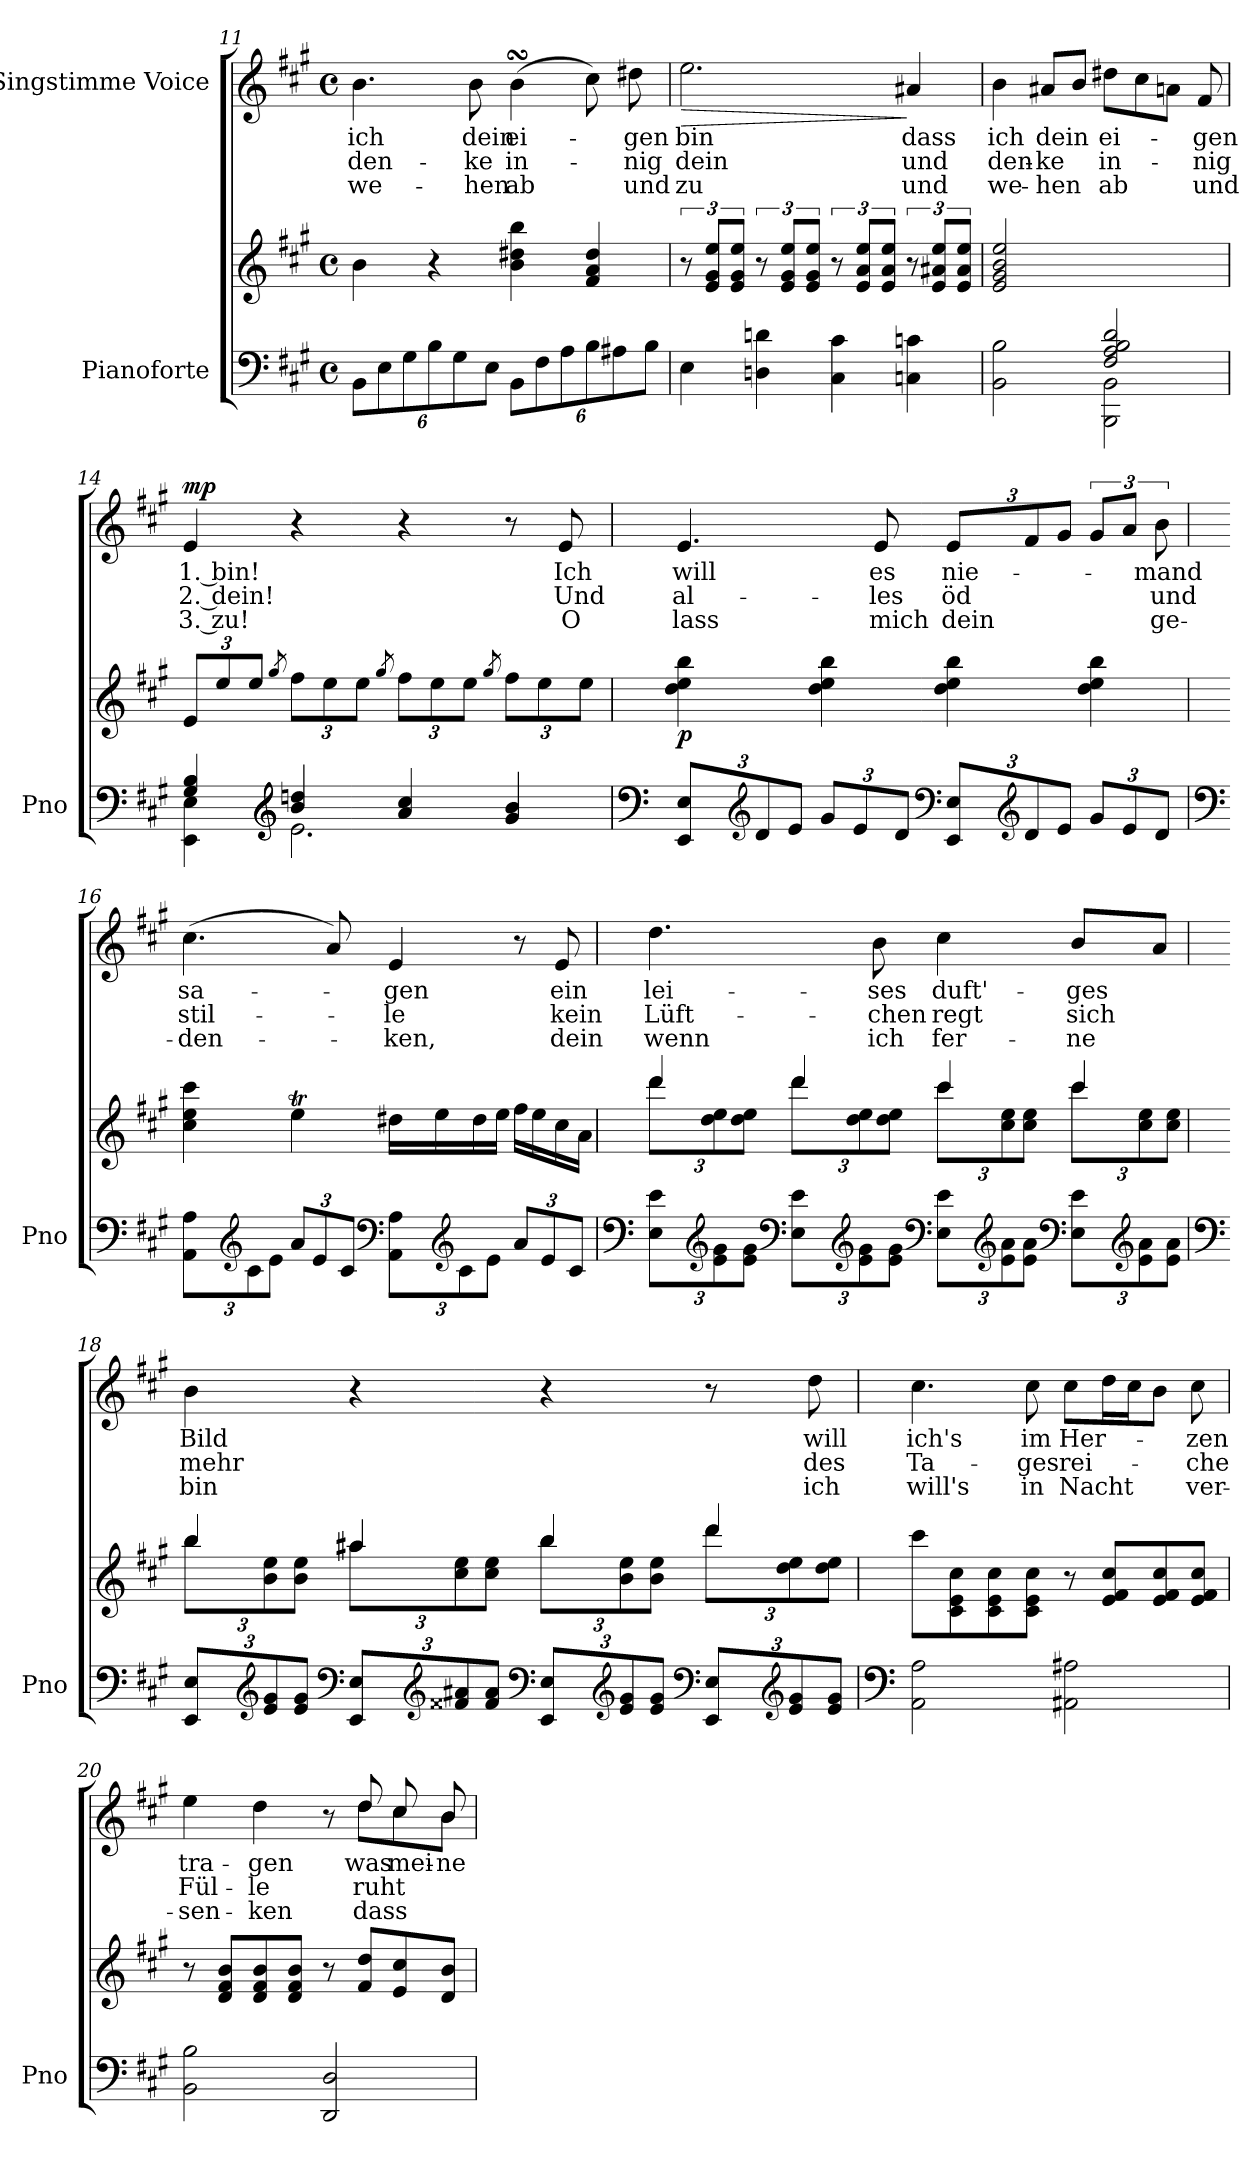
**kern	**kern	**dynam	**kern	**text	**text	**text	**dynam
*part2	*part2	*part2	*part1	*part1	*part1	*part1	*part1
*staff3	*staff2	*staff2/3	*staff1	*staff1	*staff1	*staff1	*staff1
*I"Pianoforte	*	*	*I"Singstimme Voice	*	*	*	*
*I'Pno	*	*	*	*	*	*	*
*clefF4	*clefG2	*	*clefG2	*	*	*	*
*k[f#c#g#]	*k[f#c#g#]	*	*k[f#c#g#]	*	*	*	*
*M4/4	*M4/4	*	*M4/4	*	*	*	*
*met(c)	*met(c)	*	*met(c)	*	*	*	*
*Xbrackettup	*	*	*	*	*	*	*
=11	=11	=11	=11	=11	=11	=11	=11
!	!	!	!	!LO:LY:b	!LO:LY:b	!LO:LY:b	!
12BB\L	4b\	.	4.b\	ich	den-	we-	.
12E\	.	.	.	.	.	.	.
12G#\	.	.	.	.	.	.	.
12B\	4r	.	.	.	.	.	.
12G#\	.	.	.	.	.	.	.
!	!	!	!	!LO:LY:b	!LO:LY:b	!LO:LY:b	!
.	.	.	8b\	dein	-ke	-hen	.
12E\J	.	.	.	.	.	.	.
!	!	!	!	!LO:LY:b	!LO:LY:b	!LO:LY:b	!
12BB\L	4b\ 4dd#X\ 4bb\	.	(>4bsSSS\	ei-	in-	ab	.
12F#\	.	.	.	.	.	.	.
12A\	.	.	.	.	.	.	.
12B\	4f#/ 4a/ 4dd#/	.	8cc#\)	.	.	.	.
12A#X\	.	.	.	.	.	.	.
!	!	!	!	!LO:LY:b	!LO:LY:b	!LO:LY:b	!
.	.	.	8dd#X\	-gen	-nig	und	.
12B\J	.	.	.	.	.	.	.
=12	=12	=12	=12	=12	=12	=12	=12
!	!	!	!	!LO:LY:b	!LO:LY:b	!LO:LY:b	!LO:HP:b
4E\	12r	.	2.ee\	bin	dein	zu	>
.	12e/ 12g#/ 12ee/L	.	.	.	.	.	.
.	12e/ 12g#/ 12ee/J	.	.	.	.	.	.
4Dn\ 4dn\	12r	.	.	.	.	.	.
.	12e/ 12g#/ 12ee/L	.	.	.	.	.	.
.	12e/ 12g#/ 12ee/J	.	.	.	.	.	.
4C#\ 4c#\	12r	.	.	.	.	.	.
.	12e/ 12a/ 12ee/L	.	.	.	.	.	.
.	12e/ 12a/ 12ee/J	.	.	.	.	.	.
!	!	!	!	!LO:LY:b	!LO:LY:b	!LO:LY:b	!
4Cn\ 4cn\	12r	.	4a#X/	dass	und	und	]
.	12e/ 12a#X/ 12ee/L	.	.	.	.	.	.
.	12e/ 12a#/ 12ee/J	.	.	.	.	.	.
=13	=13	=13	=13	=13	=13	=13	=13
*^	*	*	*	*	*	*	*
!	!	!	!	!	!LO:LY:b	!LO:LY:b	!LO:LY:b	!
2ryy	2BB\ 2B\	2e/ 2g#/ 2b/ 2ee/	.	4b\	ich	den-	we-	.
!	!	!	!	!	!LO:LY:b	!LO:LY:b	!LO:LY:b	!
.	.	.	.	8a#X/L	dein	-ke	-hen	.
.	.	.	.	8b/J	.	.	.	.
!	!	!	!	!	!LO:LY:b	!LO:LY:b	!LO:LY:b	!
2F#/ 2A/ 2B/ 2d/	2BBB\ 2BB\	2ryy	.	8dd#X\L	ei-	in-	ab	.
.	.	.	.	8cc#\	.	.	.	.
.	.	.	.	8an\J	.	.	.	.
!	!	!	!	!	!LO:LY:b	!LO:LY:b	!LO:LY:b	!
.	.	.	.	8f#/	-gen	-nig	und	.
!!LO:PB:g=z
=14	=14	=14	=14	=14	=14	=14	=14	=14
*	*	*Xbrackettup	*	*	*	*	*	*
!	!	!	!	!	!LO:LY:b	!LO:LY:b	!LO:LY:b	!LO:DY:a
4G#/ 4B/	4EE\ 4E\	12e/L	.	4e/	1. bin!	2. dein!	3. zu!	mp
.	.	12ee/	.	.	.	.	.	.
.	.	12ee/J	.	.	.	.	.	.
*clefG2	*	*	*	*	*	*	*	*
.	.	8qgg#/	.	.	.	.	.	.
4b/ 4ddn/	2.e\	12ff#\L	.	4r	.	.	.	.
.	.	12ee\	.	.	.	.	.	.
.	.	12ee\J	.	.	.	.	.	.
.	.	8qgg#/	.	.	.	.	.	.
4a/ 4cc#/	.	12ff#\L	.	4r	.	.	.	.
.	.	12ee\	.	.	.	.	.	.
.	.	12ee\J	.	.	.	.	.	.
.	.	8qgg#/	.	.	.	.	.	.
4g#/ 4b/	.	12ff#\L	.	8r	.	.	.	.
.	.	12ee\	.	.	.	.	.	.
!	!	!	!	!	!LO:LY:b	!LO:LY:b	!LO:LY:b	!
.	.	.	.	8e/	Ich	Und	O	.
.	.	12ee\J	.	.	.	.	.	.
*v	*v	*	*	*	*	*	*	*
=15	=15	=15	=15	=15	=15	=15	=15
*clefF4	*	*	*	*	*	*	*
!	!	!LO:DY:b	!	!LO:LY:b	!LO:LY:b	!LO:LY:b	!
12EE/ 12E/L	4dd\ 4ee\ 4bb\	p	4.e/	will	al-	lass	.
*clefG2	*	*	*	*	*	*	*
12d/	.	.	.	.	.	.	.
12e/J	.	.	.	.	.	.	.
12g#/L	4dd\ 4ee\ 4bb\	.	.	.	.	.	.
12e/	.	.	.	.	.	.	.
!	!	!	!	!LO:LY:b	!LO:LY:b	!LO:LY:b	!
.	.	.	8e/	es	-les	mich	.
12d/J	.	.	.	.	.	.	.
*clefF4	*	*	*	*	*	*	*
*	*	*	*Xbrackettup	*	*	*	*
!	!	!	!	!LO:LY:b	!LO:LY:b	!LO:LY:b	!
12EE/ 12E/L	4dd\ 4ee\ 4bb\	.	12e/L	nie-	öd	dein	.
*clefG2	*	*	*	*	*	*	*
12d/	.	.	12f#/	.	.	.	.
12e/J	.	.	12g#/J	.	.	.	.
*	*	*	*brackettup	*	*	*	*
12g#/L	4dd\ 4ee\ 4bb\	.	12g#/L	.	.	.	.
12e/	.	.	12a/J	.	.	.	.
!	!	!	!	!LO:LY:b	!LO:LY:b	!LO:LY:b	!
12d/J	.	.	12b\	-mand	und	ge-	.
=16	=16	=16	=16	=16	=16	=16	=16
*clefF4	*	*	*	*	*	*	*
!	!	!	!	!LO:LY:b	!LO:LY:b	!LO:LY:b	!
12AA\ 12A\L	4cc#\ 4ee\ 4ccc#\	.	(>4.cc#\	sa-	stil-	-den-	.
*clefG2	*	*	*	*	*	*	*
12c#\	.	.	.	.	.	.	.
12e\J	.	.	.	.	.	.	.
12a/L	4eeT\	.	.	.	.	.	.
12e/	.	.	.	.	.	.	.
.	.	.	8a/)	.	.	.	.
12c#/J	.	.	.	.	.	.	.
*clefF4	*	*	*	*	*	*	*
!	!	!	!	!LO:LY:b	!LO:LY:b	!LO:LY:b	!
12AA\ 12A\L	16dd#X\LL	.	4e/	-gen	-le	-ken,	.
.	16ee\	.	.	.	.	.	.
*clefG2	*	*	*	*	*	*	*
12c#\	.	.	.	.	.	.	.
.	16dd#\	.	.	.	.	.	.
12e\J	.	.	.	.	.	.	.
.	16ee\JJ	.	.	.	.	.	.
12a/L	16ff#\LL	.	8r	.	.	.	.
.	16ee\	.	.	.	.	.	.
12e/	.	.	.	.	.	.	.
!	!	!	!	!LO:LY:b	!LO:LY:b	!LO:LY:b	!
.	16cc#\	.	8e/	ein	kein	dein	.
12c#/J	.	.	.	.	.	.	.
.	16a\JJ	.	.	.	.	.	.
!!LO:LB:g=z
=17	=17	=17	=17	=17	=17	=17	=17
*clefF4	*	*	*	*	*	*	*
*	*^	*	*	*	*	*	*
!	!	!	!	!	!LO:LY:b	!LO:LY:b	!LO:LY:b	!
12E\ 12e\L	4ddd/	12ddd\L	.	4.dd\	lei-	Lüft-	wenn	.
*clefG2	*	*	*	*	*	*	*	*
12e\ 12g#\	.	12dd\ 12ee\	.	.	.	.	.	.
12e\ 12g#\J	.	12dd\ 12ee\J	.	.	.	.	.	.
*clefF4	*	*	*	*	*	*	*	*
12E\ 12e\L	4ddd/	12ddd\L	.	.	.	.	.	.
*clefG2	*	*	*	*	*	*	*	*
12e\ 12g#\	.	12dd\ 12ee\	.	.	.	.	.	.
!	!	!	!	!	!LO:LY:b	!LO:LY:b	!LO:LY:b	!
.	.	.	.	8b\	-ses	-chen	ich	.
12e\ 12g#\J	.	12dd\ 12ee\J	.	.	.	.	.	.
*clefF4	*	*	*	*	*	*	*	*
!	!	!	!	!	!LO:LY:b	!LO:LY:b	!LO:LY:b	!
12E\ 12e\L	4ccc#/	12ccc#\L	.	4cc#\	duft'-	regt	fer-	.
*clefG2	*	*	*	*	*	*	*	*
12e\ 12a\	.	12cc#\ 12ee\	.	.	.	.	.	.
12e\ 12a\J	.	12cc#\ 12ee\J	.	.	.	.	.	.
*clefF4	*	*	*	*	*	*	*	*
!	!	!	!	!	!LO:LY:b	!LO:LY:b	!LO:LY:b	!
12E\ 12e\L	4ccc#/	12ccc#\L	.	8b/L	-ges	sich	-ne	.
*clefG2	*	*	*	*	*	*	*	*
12e\ 12a\	.	12cc#\ 12ee\	.	.	.	.	.	.
.	.	.	.	8a/J	.	.	.	.
12e\ 12a\J	.	12cc#\ 12ee\J	.	.	.	.	.	.
=18	=18	=18	=18	=18	=18	=18	=18	=18
*clefF4	*	*	*	*	*	*	*	*
!	!	!	!	!	!LO:LY:b	!LO:LY:b	!LO:LY:b	!
12EE/ 12E/L	4bb/	12bb\L	.	4b\	Bild	mehr	bin	.
*clefG2	*	*	*	*	*	*	*	*
12e/ 12g#/	.	12b\ 12ee\	.	.	.	.	.	.
12e/ 12g#/J	.	12b\ 12ee\J	.	.	.	.	.	.
*clefF4	*	*	*	*	*	*	*	*
12EE/ 12E/L	4aa#X/	12aa#\L	.	4r	.	.	.	.
*clefG2	*	*	*	*	*	*	*	*
12f##X/ 12a#X/	.	12cc#\ 12ee\	.	.	.	.	.	.
12f##/ 12a#/J	.	12cc#\ 12ee\J	.	.	.	.	.	.
*clefF4	*	*	*	*	*	*	*	*
12EE/ 12E/L	4bb/	12bb\L	.	4r	.	.	.	.
*clefG2	*	*	*	*	*	*	*	*
12e/ 12g#/	.	12b\ 12ee\	.	.	.	.	.	.
12e/ 12g#/J	.	12b\ 12ee\J	.	.	.	.	.	.
*clefF4	*	*	*	*	*	*	*	*
12EE/ 12E/L	4ddd/	12ddd\L	.	8r	.	.	.	.
*clefG2	*	*	*	*	*	*	*	*
12e/ 12g#/	.	12dd\ 12ee\	.	.	.	.	.	.
!	!	!	!	!	!LO:LY:b	!LO:LY:b	!LO:LY:b	!
.	.	.	.	8dd\	will	des	ich	.
12e/ 12g#/J	.	12dd\ 12ee\J	.	.	.	.	.	.
*	*v	*v	*	*	*	*	*	*
!!LO:LB:g=z
=19	=19	=19	=19	=19	=19	=19	=19
*clefF4	*	*	*	*	*	*	*
*	*^	*	*	*	*	*	*
!	!	!	!	!	!LO:LY:b	!LO:LY:b	!LO:LY:b	!
*	*v	*v	*	*	*	*	*	*
2AA\ 2A\	8ccc#\L	.	4.cc#\	ich's	Ta-	will's	.
.	8c#\ 8e\ 8cc#\	.	.	.	.	.	.
.	8c#\ 8e\ 8cc#\	.	.	.	.	.	.
!	!	!	!	!LO:LY:b	!LO:LY:b	!LO:LY:b	!
.	8c#\ 8e\ 8cc#\J	.	8cc#\	im	-ges	in	.
!	!	!	!	!LO:LY:b	!LO:LY:b	!LO:LY:b	!
2AA#X\ 2A#X\	8r	.	8cc#\L	Her-	rei-	Nacht	.
.	8e/ 8f#/ 8cc#/L	.	16dd\L	.	.	.	.
.	.	.	16cc#\J	.	.	.	.
.	8e/ 8f#/ 8cc#/	.	8b\J	.	.	.	.
!	!	!	!	!LO:LY:b	!LO:LY:b	!LO:LY:b	!
.	8e/ 8f#/ 8cc#/J	.	8cc#\	-zen	-che	ver-	.
=20	=20	=20	=20	=20	=20	=20	=20
!	!	!	!	!LO:LY:b	!LO:LY:b	!LO:LY:b	!
*	*	*	*^	*	*	*	*
2BB\ 2B\	8r	.	4ee\	2rgyy	tra-	Fül-	-sen-	.
.	8d/ 8f#/ 8b/L	.	.	.	.	.	.	.
!	!	!	!	!	!LO:LY:b	!LO:LY:b	!LO:LY:b	!
.	8d/ 8f#/ 8b/	.	4dd\	.	-gen	-le	-ken	.
.	8d/ 8f#/ 8b/J	.	.	.	.	.	.	.
2DD/ 2D/	8r	.	8r	8rgyy	.	.	.	.
!	!	!	!	!	!LO:LY:b	!LO:LY:b	!LO:LY:b	!
.	8f#/ 8dd/L	.	8dd/	8dd\L	was	ruht	dass	.
!	!	!	!	!	!LO:LY:b	!	!	!
.	8e/ 8cc#/	.	8cc#/	8cc#\	mei-	.	.	.
!	!	!	!	!	!LO:LY:b	!	!	!
.	8d/ 8b/J	.	8b/	8b\J	-ne	.	.	.
*	*	*	*v	*v	*	*	*	*
=	=	=	=	=	=	=	=
*-	*-	*-	*-	*-	*-	*-	*-
